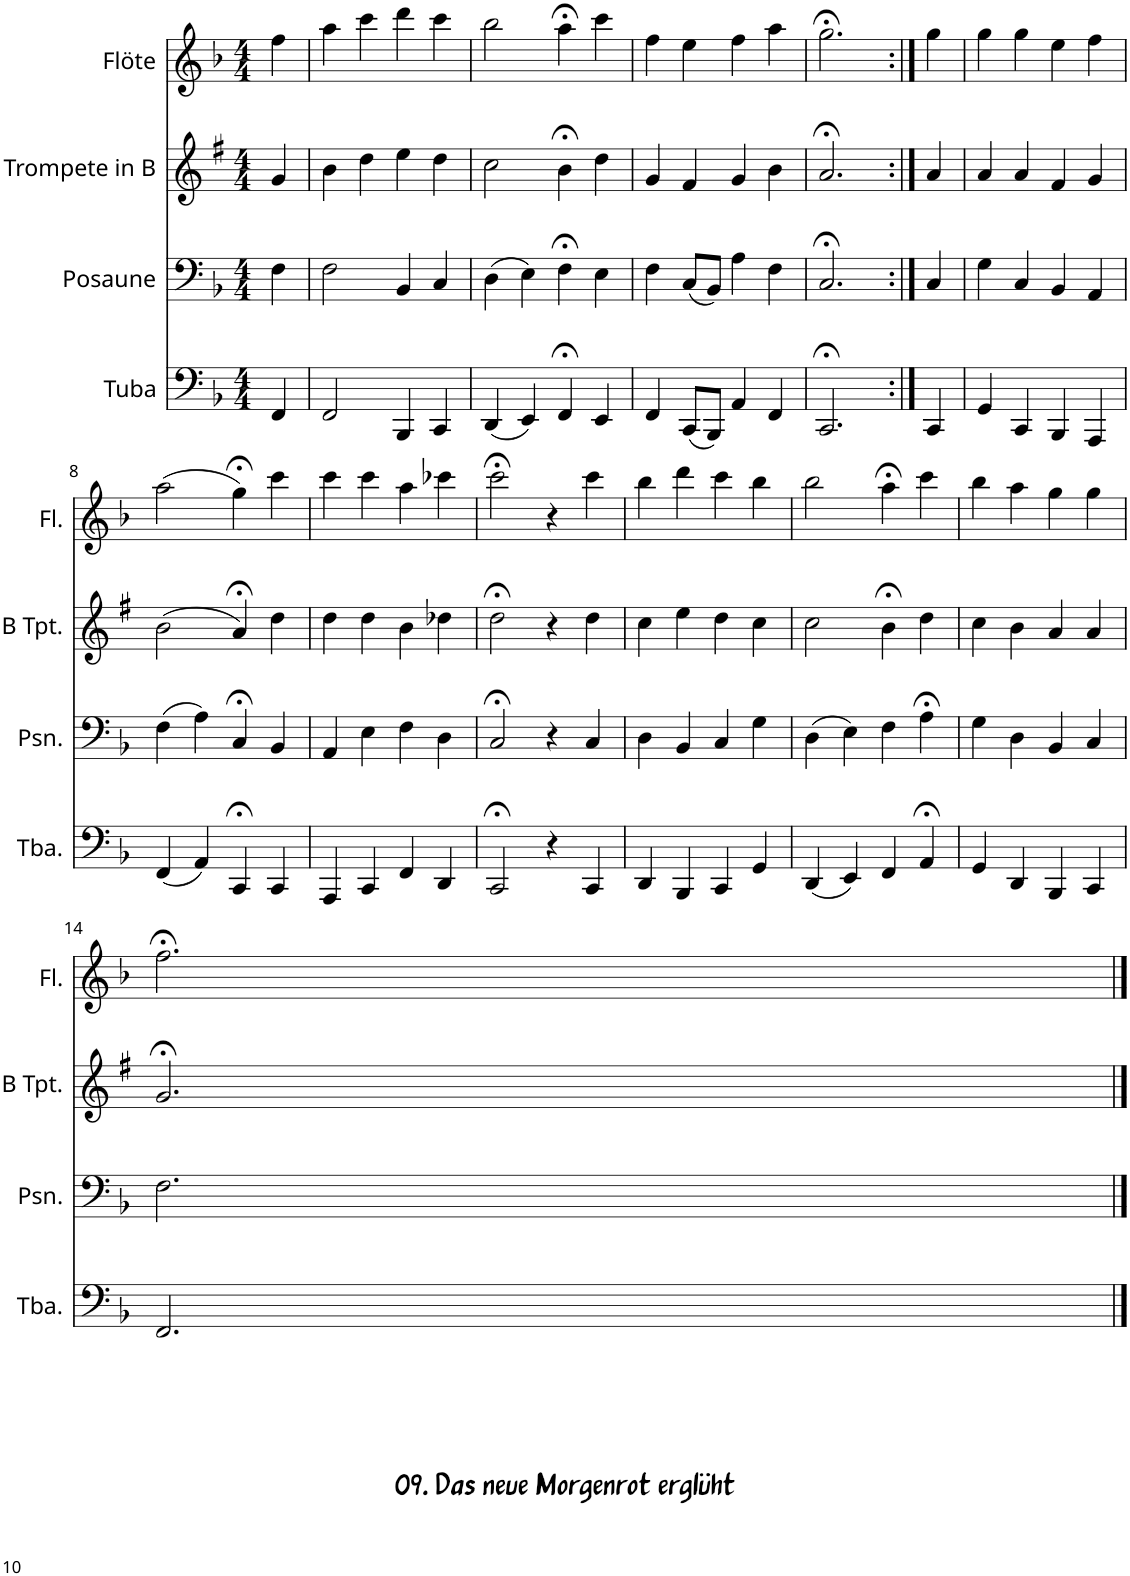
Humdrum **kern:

**kern	**kern	**kern	**kern
*part4	*part3	*part2	*part1
*staff4	*staff3	*staff2	*staff1
*I"Tuba	*I"Posaune	*I"Trompete in B	*I"Flöte
*I'Tba.	*I'Psn.	*	*I'Fl.
!!LO:PB:g=z
*clefF4	*clefF4	*clefG2	*clefG2
*	*	*Trd1c2	*
*k[b-]	*k[b-]	*k[f#]	*k[b-]
*M4/4	*M4/4	*M4/4	*M4/4
=1	=1	=1	=1
4FF/	4F\	4g/	4ff\
=2	=2	=2	=2
2FF/	2F\	4b\	4aa\
.	.	4dd\	4ccc\
4BBB-/	4BB-/	4ee\	4ddd\
4CC/	4C/	4dd\	4ccc\
=3	=3	=3	=3
(4DD/	(4D\	2cc\	2bb-\
4EE/)	4E\)	.	.
4FF;</	4F;<\	4b;<\	4aa;<\
4EE/	4E\	4dd\	4ccc\
=4	=4	=4	=4
4FF/	4F\	4g/	4ff\
(8CC/L	(8C/L	4f#/	4ee\
8BBB-/J)	8BB-/J)	.	.
4AA/	4A\	4g/	4ff\
4FF/	4F\	4b\	4aa\
=5	=5	=5	=5
2.CC;</	2.C;</	2.a;</	2.gg;<\
=6:|!	=6:|!	=6:|!	=6:|!
4CC/	4C/	4a/	4gg\
=7	=7	=7	=7
4GG/	4G\	4a/	4gg\
4CC/	4C/	4a/	4gg\
4BBB-/	4BB-/	4f#/	4ee\
4AAA/	4AA/	4g/	4ff\
!!LO:LB:g=z
=8	=8	=8	=8
(4FF/	(4F\	(2b\	(2aa\
4AA/)	4A\)	.	.
4CC;</	4C;</	4a;</)	4gg;<\)
4CC/	4BB-/	4dd\	4ccc\
=9	=9	=9	=9
4AAA/	4AA/	4dd\	4ccc\
4CC/	4E\	4dd\	4ccc\
4FF/	4F\	4b\	4aa\
4DD/	4D\	4dd-X\	4ccc-X\
=10	=10	=10	=10
2CC;</	2C;</	2dd;<\	2ccc;<\
4r	4r	4r	4r
4CC/	4C/	4dd\	4ccc\
=11	=11	=11	=11
4DD/	4D\	4cc\	4bb-\
4BBB-/	4BB-/	4ee\	4ddd\
4CC/	4C/	4dd\	4ccc\
4GG/	4G\	4cc\	4bb-\
=12	=12	=12	=12
(4DD/	(4D\	2cc\	2bb-\
4EE/)	4E\)	.	.
4FF/	4F\	4b;<\	4aa;<\
4AA;</	4A;<\	4dd\	4ccc\
=13	=13	=13	=13
4GG/	4G\	4cc\	4bb-\
4DD/	4D\	4b\	4aa\
4BBB-/	4BB-/	4a/	4gg\
4CC/	4C/	4a/	4gg\
!!LO:LB:g=z
=14	=14	=14	=14
2.FF/	2.F\	2.g;</	2.ff;<\
==	==	==	==
*-	*-	*-	*-
